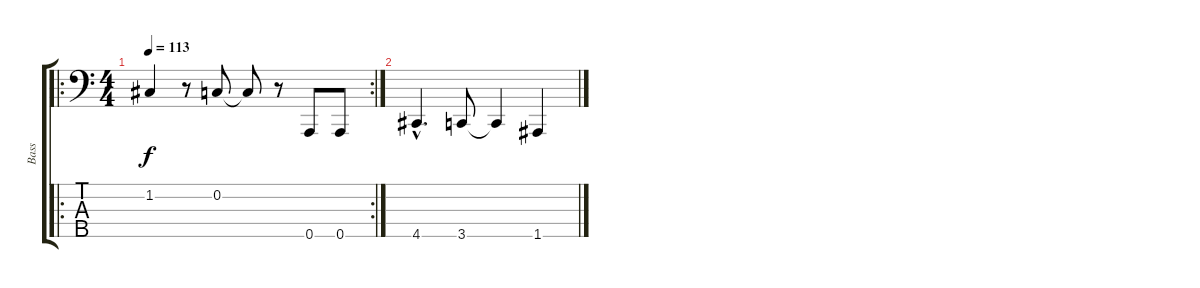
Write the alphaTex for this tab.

\track ("Bass" "Bass") {instrument electricbasspick}
\staff {score tabs}
\tuning (F2 C2 G1 D1 A0) {hide}
\ro
\rc 2
\ts (4 4)
\tempo 113
\clef f4
\ks c
1.2.4{dy f} r.8 0.2.8 0.2{t}.8 r.8 0.5.8 0.5.8 |
4.5{hac}.4{d} 3.5.8 3.5{t}.4 1.5.4
